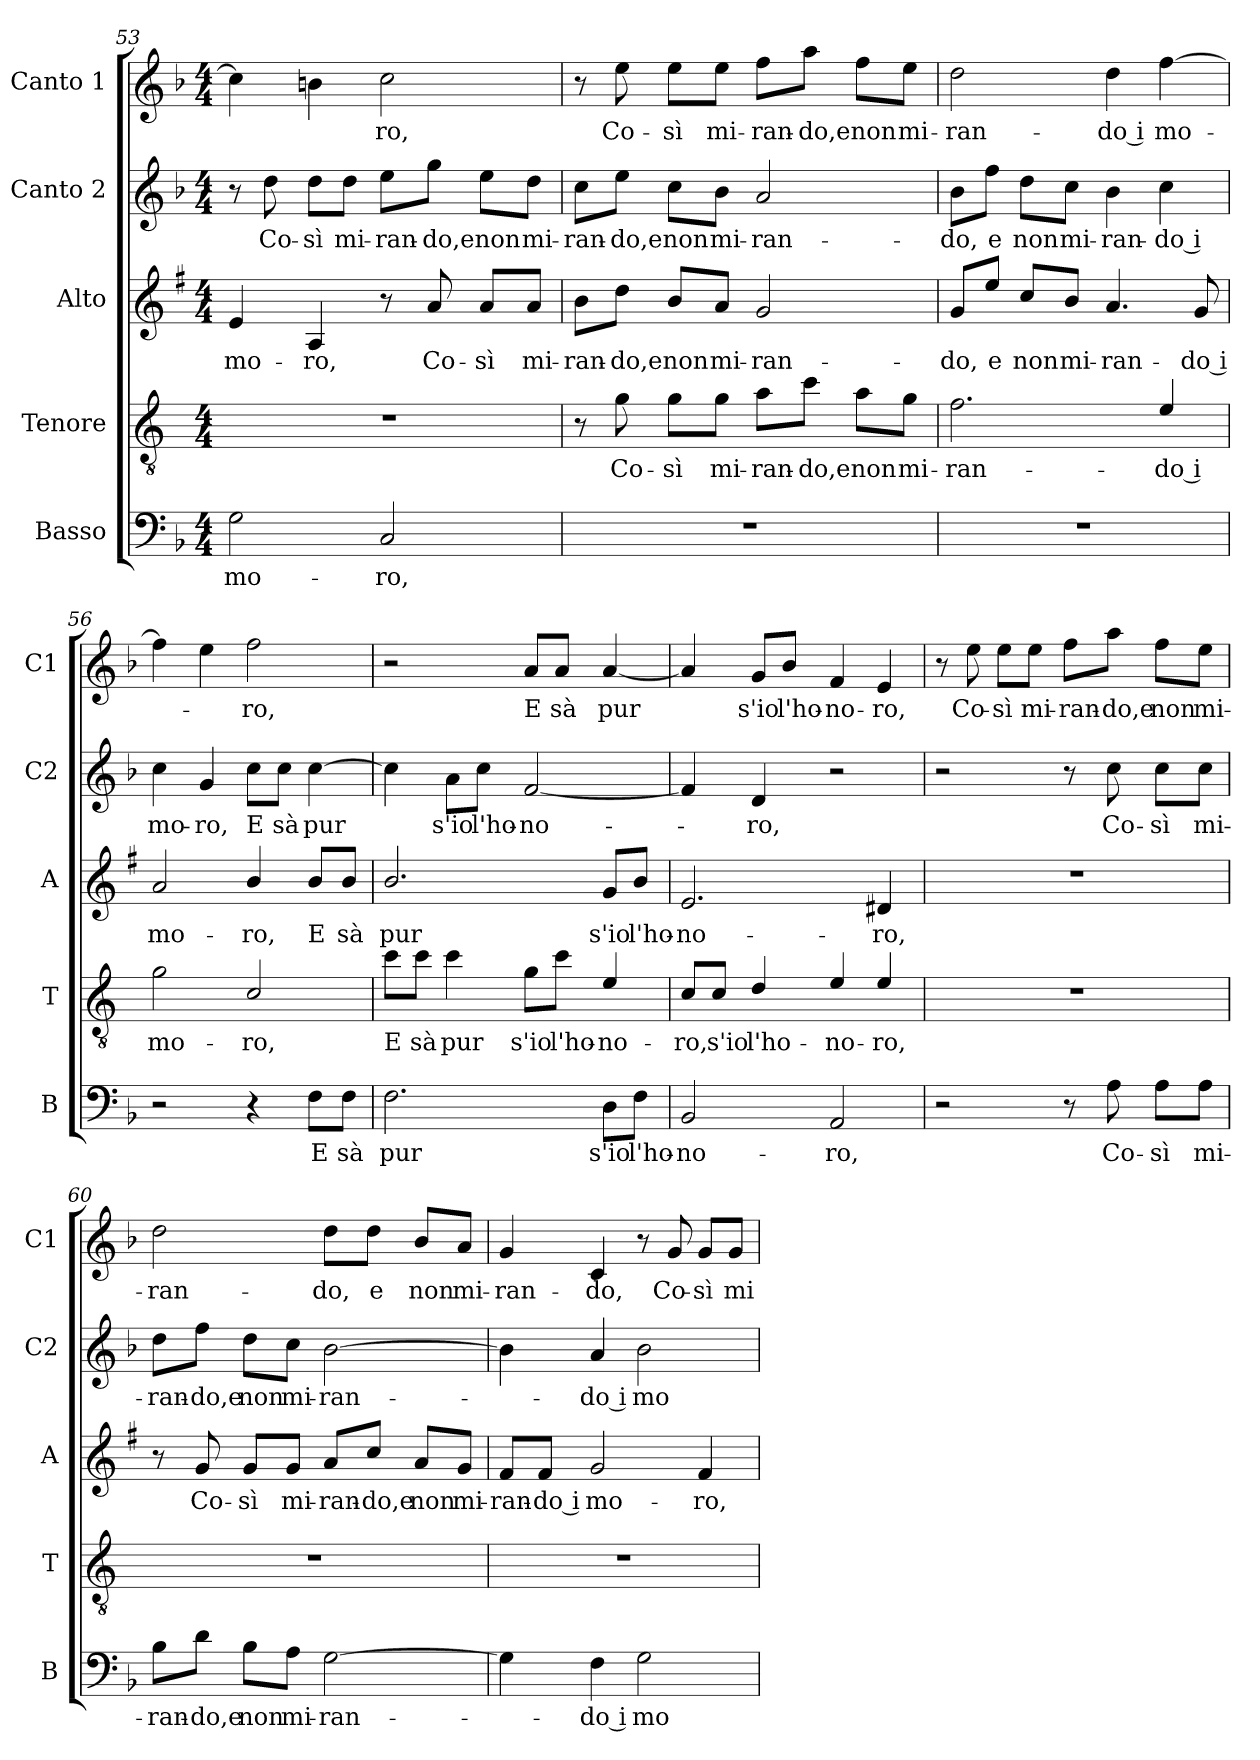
**kern	**text	**kern	**text	**kern	**text	**kern	**text	**kern	**text
*part5	*part5	*part4	*part4	*part3	*part3	*part2	*part2	*part1	*part1
*staff5	*staff5	*staff4	*staff4	*staff3	*staff3	*staff2	*staff2	*staff1	*staff1
*I"Basso	*	*I"Tenore	*	*I"Alto	*	*I"Canto 2	*	*I"Canto 1	*
*I'B	*	*I'T	*	*I'A	*	*I'C2	*	*I'C1	*
*clefF4	*	*clefGv2	*	*clefG2	*	*clefG2	*	*clefG2	*
*	*	*ITrd4c7	*	*ITrd1c2	*	*	*	*	*
*k[b-]	*	*k[b-]	*	*k[b-]	*	*k[b-]	*	*k[b-]	*
*F:	*	*F:	*	*F:	*	*F:	*	*F:	*
*M4/4	*	*M4/4	*	*M4/4	*	*M4/4	*	*M4/4	*
=53	=53	=53	=53	=53	=53	=53	=53	=53	=53
!	!LO:LY:b	!	!	!	!LO:LY:b	!	!	!	!
2G\	mo-	1r	.	4d/	mo-	8r	.	4cc\]	.
!	!	!	!	!	!	!	!LO:LY:b	!	!
.	.	.	.	.	.	8dd\	Co-	.	.
!	!	!	!	!	!LO:LY:b	!	!LO:LY:b	!	!
.	.	.	.	4G/	-ro,	8dd\L	-sì	4bn\	.
!	!	!	!	!	!	!	!LO:LY:b	!	!
.	.	.	.	.	.	8dd\J	mi-	.	.
!	!LO:LY:b	!	!	!	!	!	!LO:LY:b	!	!LO:LY:b
2C/	-ro,	.	.	8r	.	8ee\L	-ran-	2cc\	-ro,
!	!	!	!	!	!LO:LY:b	!	!LO:LY:b	!	!
.	.	.	.	8g/	Co-	8gg\J	-do,e	.	.
!	!	!	!	!	!LO:LY:b	!	!LO:LY:b	!	!
.	.	.	.	8g/L	-sì	8ee\L	non	.	.
!	!	!	!	!	!LO:LY:b	!	!LO:LY:b	!	!
.	.	.	.	8g/J	mi-	8dd\J	mi-	.	.
!!LO:LB:g=z
=54	=54	=54	=54	=54	=54	=54	=54	=54	=54
!	!	!	!	!	!LO:LY:b	!	!LO:LY:b	!	!
1r	.	8r	.	8a\L	-ran-	8cc\L	-ran-	8r	.
!	!	!	!LO:LY:b	!	!LO:LY:b	!	!LO:LY:b	!	!LO:LY:b
.	.	8c\	Co-	8cc\J	-do,e	8ee\J	-do,e	8ee\	Co-
!	!	!	!LO:LY:b	!	!LO:LY:b	!	!LO:LY:b	!	!LO:LY:b
.	.	8c\L	-sì	8a/L	non	8cc\L	non	8ee\L	-sì
!	!	!	!LO:LY:b	!	!LO:LY:b	!	!LO:LY:b	!	!LO:LY:b
.	.	8c\J	mi-	8g/J	mi-	8b-\J	mi-	8ee\J	mi-
!	!	!	!LO:LY:b	!	!LO:LY:b	!	!LO:LY:b	!	!LO:LY:b
.	.	8d\L	-ran-	2f/	-ran-	2a/	-ran-	8ff\L	-ran-
!	!	!	!LO:LY:b	!	!	!	!	!	!LO:LY:b
.	.	8f\J	-do,e	.	.	.	.	8aa\J	-do,e
!	!	!	!LO:LY:b	!	!	!	!	!	!LO:LY:b
.	.	8d\L	non	.	.	.	.	8ff\L	non
!	!	!	!LO:LY:b	!	!	!	!	!	!LO:LY:b
.	.	8c\J	mi-	.	.	.	.	8ee\J	mi-
=55	=55	=55	=55	=55	=55	=55	=55	=55	=55
!	!	!	!LO:LY:b	!	!LO:LY:b	!	!LO:LY:b	!	!LO:LY:b
1r	.	2.B-\	-ran-	8f/L	-do,	8b-\L	-do,	2dd\	-ran-
!	!	!	!	!	!LO:LY:b	!	!LO:LY:b	!	!
.	.	.	.	8dd/J	e	8ff\J	e	.	.
!	!	!	!	!	!LO:LY:b	!	!LO:LY:b	!	!
.	.	.	.	8b-/L	non	8dd\L	non	.	.
!	!	!	!	!	!LO:LY:b	!	!LO:LY:b	!	!
.	.	.	.	8a/J	mi-	8cc\J	mi-	.	.
!	!	!	!	!	!LO:LY:b	!	!LO:LY:b	!	!LO:LY:b
.	.	.	.	4.g/	-ran-	4b-\	-ran-	4dd\	-do i
!	!	!	!LO:LY:b	!	!	!	!LO:LY:b	!	!LO:LY:b
.	.	4A/	-do i	.	.	4cc\	-do i	[4ff\	mo-
!	!	!	!	!	!LO:LY:b	!	!	!	!
.	.	.	.	8f/	-do i	.	.	.	.
=56	=56	=56	=56	=56	=56	=56	=56	=56	=56
!	!	!	!LO:LY:b	!	!LO:LY:b	!	!LO:LY:b	!	!
2r	.	2c\	mo-	2g/	mo-	4cc\	mo-	4ff\]	.
!	!	!	!	!	!	!	!LO:LY:b	!	!
.	.	.	.	.	.	4g/	-ro,	4ee\	.
!	!	!	!LO:LY:b	!	!LO:LY:b	!	!LO:LY:b	!	!LO:LY:b
4r	.	2F/	-ro,	4a/	-ro,	8cc\L	E	2ff\	-ro,
!	!	!	!	!	!	!	!LO:LY:b	!	!
.	.	.	.	.	.	8cc\J	sà	.	.
!	!LO:LY:b	!	!	!	!LO:LY:b	!	!LO:LY:b	!	!
8F\L	E	.	.	8a/L	E	[4cc\	pur	.	.
!	!LO:LY:b	!	!	!	!LO:LY:b	!	!	!	!
8F\J	sà	.	.	8a/J	sà	.	.	.	.
=57	=57	=57	=57	=57	=57	=57	=57	=57	=57
!	!LO:LY:b	!	!LO:LY:b	!	!LO:LY:b	!	!	!	!
2.F\	pur	8f\L	E	2.a/	pur	4cc\]	.	2r	.
!	!	!	!LO:LY:b	!	!	!	!	!	!
.	.	8f\J	sà	.	.	.	.	.	.
!	!	!	!LO:LY:b	!	!	!	!LO:LY:b	!	!
.	.	4f\	pur	.	.	8a\L	s'io	.	.
!	!	!	!	!	!	!	!LO:LY:b	!	!
.	.	.	.	.	.	8cc\J	l'ho-	.	.
!	!	!	!LO:LY:b	!	!	!	!LO:LY:b	!	!LO:LY:b
.	.	8c\L	s'io	.	.	[2f/	-no-	8a/L	E
!	!	!	!LO:LY:b	!	!	!	!	!	!LO:LY:b
.	.	8f\J	l'ho-	.	.	.	.	8a/J	sà
!	!LO:LY:b	!	!LO:LY:b	!	!LO:LY:b	!	!	!	!LO:LY:b
8D\L	s'io	4A/	-no-	8f/L	s'io	.	.	[4a/	pur
!	!LO:LY:b	!	!	!	!LO:LY:b	!	!	!	!
8F\J	l'ho-	.	.	8a/J	l'ho-	.	.	.	.
!!LO:PB:g=z
=58	=58	=58	=58	=58	=58	=58	=58	=58	=58
!	!LO:LY:b	!	!LO:LY:b	!	!LO:LY:b	!	!	!	!
2BB-/	-no-	8F/L	-ro,	2.d/	-no-	4f/]	.	4a/]	.
!	!	!	!LO:LY:b	!	!	!	!	!	!
.	.	8F/J	s'io	.	.	.	.	.	.
!	!	!	!LO:LY:b	!	!	!	!LO:LY:b	!	!LO:LY:b
.	.	4G/	l'ho-	.	.	4d/	-ro,	8g/L	s'io
!	!	!	!	!	!	!	!	!	!LO:LY:b
.	.	.	.	.	.	.	.	8b-/J	l'ho-
!	!LO:LY:b	!	!LO:LY:b	!	!	!	!	!	!LO:LY:b
2AA/	-ro,	4A/	-no-	.	.	2r	.	4f/	-no-
!	!	!	!LO:LY:b	!	!LO:LY:b	!	!	!	!LO:LY:b
.	.	4A/	-ro,	4c#X/	-ro,	.	.	4e/	-ro,
=59	=59	=59	=59	=59	=59	=59	=59	=59	=59
2r	.	1r	.	1r	.	2r	.	8r	.
!	!	!	!	!	!	!	!	!	!LO:LY:b
.	.	.	.	.	.	.	.	8ee\	Co-
!	!	!	!	!	!	!	!	!	!LO:LY:b
.	.	.	.	.	.	.	.	8ee\L	-sì
!	!	!	!	!	!	!	!	!	!LO:LY:b
.	.	.	.	.	.	.	.	8ee\J	mi-
!	!	!	!	!	!	!	!	!	!LO:LY:b
8r	.	.	.	.	.	8r	.	8ff\L	-ran-
!	!LO:LY:b	!	!	!	!	!	!LO:LY:b	!	!LO:LY:b
8A\	Co-	.	.	.	.	8cc\	Co-	8aa\J	-do,e
!	!LO:LY:b	!	!	!	!	!	!LO:LY:b	!	!LO:LY:b
8A\L	-sì	.	.	.	.	8cc\L	-sì	8ff\L	non
!	!LO:LY:b	!	!	!	!	!	!LO:LY:b	!	!LO:LY:b
8A\J	mi-	.	.	.	.	8cc\J	mi-	8ee\J	mi-
=60	=60	=60	=60	=60	=60	=60	=60	=60	=60
!	!LO:LY:b	!	!	!	!	!	!LO:LY:b	!	!LO:LY:b
8B-\L	-ran-	1r	.	8r	.	8dd\L	-ran-	2dd\	-ran-
!	!LO:LY:b	!	!	!	!LO:LY:b	!	!LO:LY:b	!	!
8d\J	-do,e	.	.	8f/	Co-	8ff\J	-do,e	.	.
!	!LO:LY:b	!	!	!	!LO:LY:b	!	!LO:LY:b	!	!
8B-\L	non	.	.	8f/L	-sì	8dd\L	non	.	.
!	!LO:LY:b	!	!	!	!LO:LY:b	!	!LO:LY:b	!	!
8A\J	mi-	.	.	8f/J	mi-	8cc\J	mi-	.	.
!	!LO:LY:b	!	!	!	!LO:LY:b	!	!LO:LY:b	!	!LO:LY:b
[2G\	-ran-	.	.	8g/L	-ran-	[2b-\	-ran-	8dd\L	-do,
!	!	!	!	!	!LO:LY:b	!	!	!	!LO:LY:b
.	.	.	.	8b-/J	-do,e	.	.	8dd\J	e
!	!	!	!	!	!LO:LY:b	!	!	!	!LO:LY:b
.	.	.	.	8g/L	non	.	.	8b-/L	non
!	!	!	!	!	!LO:LY:b	!	!	!	!LO:LY:b
.	.	.	.	8f/J	mi-	.	.	8a/J	mi-
=61	=61	=61	=61	=61	=61	=61	=61	=61	=61
!	!	!	!	!	!LO:LY:b	!	!	!	!LO:LY:b
4G\]	.	1r	.	8e/L	-ran-	4b-\]	.	4g/	-ran-
!	!	!	!	!	!LO:LY:b	!	!	!	!
.	.	.	.	8e/J	-do i	.	.	.	.
!	!LO:LY:b	!	!	!	!LO:LY:b	!	!LO:LY:b	!	!LO:LY:b
4F\	-do i	.	.	2f/	mo-	4a/	-do i	4c/	-do,
!	!LO:LY:b	!	!	!	!	!	!LO:LY:b	!	!
2G\	mo-	.	.	.	.	2b-\	mo-	8r	.
!	!	!	!	!	!	!	!	!	!LO:LY:b
.	.	.	.	.	.	.	.	8g/	Co-
!	!	!	!	!	!LO:LY:b	!	!	!	!LO:LY:b
.	.	.	.	4e/	-ro,	.	.	8g/L	-sì
!	!	!	!	!	!	!	!	!	!LO:LY:b
.	.	.	.	.	.	.	.	8g/J	mi-
=	=	=	=	=	=	=	=	=	=
*-	*-	*-	*-	*-	*-	*-	*-	*-	*-
